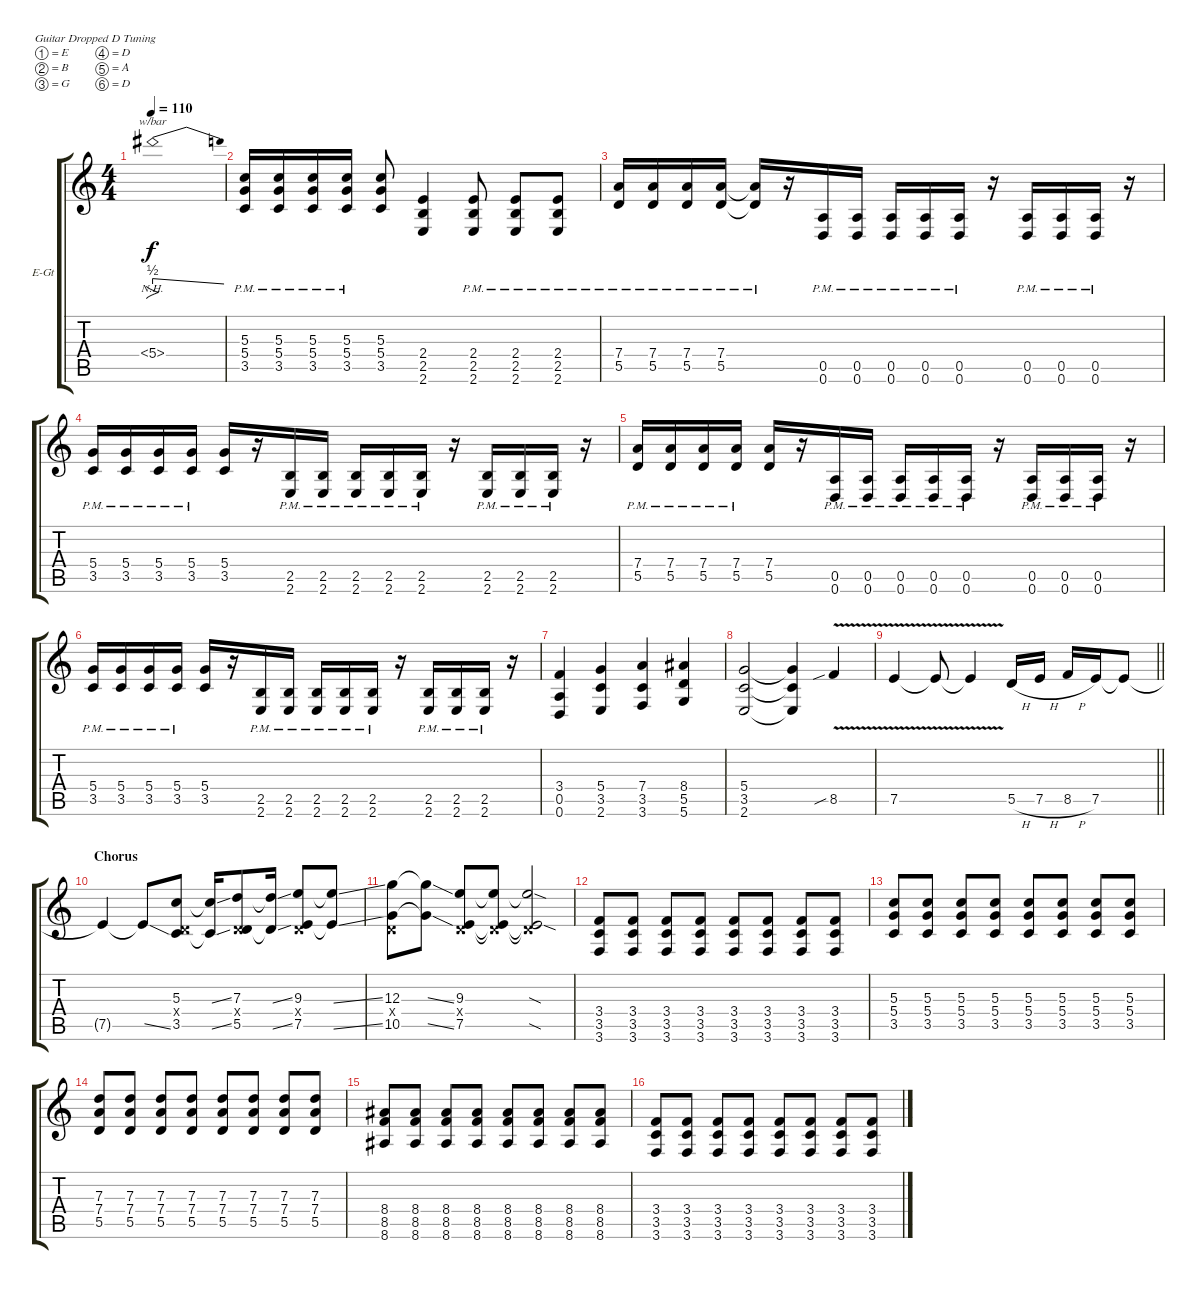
\bracketExtendMode groupsimilarinstruments
\firstSystemTrackNameOrientation horizontal
\otherSystemsTrackNameOrientation horizontal
\track ("- Synyster Gates - Lead" "E-Gt") {instrument overdrivenguitar}
\staff {score tabs}
\tuning (E4 B3 G3 D3 A2 D2)
\ts (4 4)
\tempo 110
\clef g2
\ks c
5.4{nh t}.1{fo tbe (dive default 0 2 31.2 0) dy f} |
(5.3{pm} 3.5{pm} 5.4{pm}).16 (5.3{pm} 3.5{pm} 5.4{pm}).16 (5.3{pm} 3.5{pm} 5.4{pm}).16 (5.3{pm} 3.5{pm} 5.4{pm}).16 (5.3 3.5 5.4).8 (2.5 2.6 2.4).4 (2.5{pm} 2.6{pm} 2.4{pm}).8 (2.5{pm} 2.6{pm} 2.4{pm}).8 (2.5{pm} 2.6{pm} 2.4{pm}).8 |
(7.4{pm} 5.5{pm}).16 (7.4{pm} 5.5{pm}).16 (7.4{pm} 5.5{pm}).16 (7.4{pm} 5.5{pm}).16 (7.4{pm t} 5.5{pm t}).16 r.16 (0.5{pm} 0.6{pm}).16 (0.5{pm} 0.6{pm}).16 (0.5{pm} 0.6{pm}).16 (0.5{pm} 0.6{pm}).16 (0.5{pm} 0.6{pm}).16 r.16 (0.5{pm} 0.6{pm}).16 (0.5{pm} 0.6{pm}).16 (0.5{pm} 0.6{pm}).16 r.16 |
(5.4{pm} 3.5{pm}).16 (5.4{pm} 3.5{pm}).16 (5.4{pm} 3.5{pm}).16 (5.4{pm} 3.5{pm}).16 (5.4 3.5).16 r.16 (2.5{pm} 2.6{pm}).16 (2.5{pm} 2.6{pm}).16 (2.5{pm} 2.6{pm}).16 (2.5{pm} 2.6{pm}).16 (2.5{pm} 2.6{pm}).16 r.16 (2.5{pm} 2.6{pm}).16 (2.5{pm} 2.6{pm}).16 (2.5{pm} 2.6{pm}).16 r.16 |
(7.4{pm} 5.5{pm}).16 (7.4{pm} 5.5{pm}).16 (7.4{pm} 5.5{pm}).16 (7.4{pm} 5.5{pm}).16 (7.4 5.5).16 r.16 (0.5{pm} 0.6{pm}).16 (0.5{pm} 0.6{pm}).16 (0.5{pm} 0.6{pm}).16 (0.5{pm} 0.6{pm}).16 (0.5{pm} 0.6{pm}).16 r.16 (0.5{pm} 0.6{pm}).16 (0.5{pm} 0.6{pm}).16 (0.5{pm} 0.6{pm}).16 r.16 |
(5.4{pm} 3.5{pm}).16 (5.4{pm} 3.5{pm}).16 (5.4{pm} 3.5{pm}).16 (5.4{pm} 3.5{pm}).16 (5.4 3.5).16 r.16 (2.5{pm} 2.6{pm}).16 (2.5{pm} 2.6{pm}).16 (2.5{pm} 2.6{pm}).16 (2.5{pm} 2.6{pm}).16 (2.5{pm} 2.6{pm}).16 r.16 (2.5{pm} 2.6{pm}).16 (2.5{pm} 2.6{pm}).16 (2.5{pm} 2.6{pm}).16 r.16 |
(3.4 0.5 0.6).4 (5.4 3.5 2.6).4 (7.4 3.5 3.6).4 (8.4 5.5 5.6).4 |
(3.5 2.6 5.4).2 (3.5{t} 2.6{t} 5.4{t}).4 8.5{v sib}.4 |
\barLineRight lightlight
7.5{v}.4 7.5{v t}.8 7.5{v t}.4 5.5{h}.16 7.5{h}.16 8.5{h}.16 7.5.16 7.5{t}.8 |
\section ("" "Chorus")
7.5{t}.4 7.5{ss t}.8 (5.3 0.4{x} 3.5).8 (5.3{ss t} 3.5{ss t}).16 (7.3 0.4{x} 5.5).8 (7.3{ss t} 5.5{ss t}).16 (9.3 0.4{x} 7.5).8 (9.3{ss t} 7.5{ss t}).8 |
(12.3 0.4{x} 10.5).8 (12.3{ss t} 10.5{ss t}).8 (9.3 0.4{x} 7.5).8 (9.3{t} 0.4{x t} 7.5{t}).8 (9.3{sod t} 0.4{x t} 7.5{sod t}).2 |
(3.4 3.5 3.6).8 (3.4 3.5 3.6).8 (3.4 3.5 3.6).8 (3.4 3.5 3.6).8 (3.4 3.5 3.6).8 (3.4 3.5 3.6).8 (3.4 3.5 3.6).8 (3.4 3.5 3.6).8 |
(5.3 5.4 3.5).8 (5.3 5.4 3.5).8 (5.3 5.4 3.5).8 (5.3 5.4 3.5).8 (5.3 5.4 3.5).8 (5.3 5.4 3.5).8 (5.3 5.4 3.5).8 (5.3 5.4 3.5).8 |
(7.3 7.4 5.5).8 (7.3 7.4 5.5).8 (7.3 7.4 5.5).8 (7.3 7.4 5.5).8 (7.3 7.4 5.5).8 (7.3 7.4 5.5).8 (7.3 7.4 5.5).8 (7.3 7.4 5.5).8 |
(8.4 8.5 8.6).8 (8.4 8.5 8.6).8 (8.4 8.5 8.6).8 (8.4 8.5 8.6).8 (8.4 8.5 8.6).8 (8.4 8.5 8.6).8 (8.4 8.5 8.6).8 (8.4 8.5 8.6).8 |
(3.4 3.5 3.6).8 (3.4 3.5 3.6).8 (3.4 3.5 3.6).8 (3.4 3.5 3.6).8 (3.4 3.5 3.6).8 (3.4 3.5 3.6).8 (3.4 3.5 3.6).8 (3.4 3.5 3.6).8
